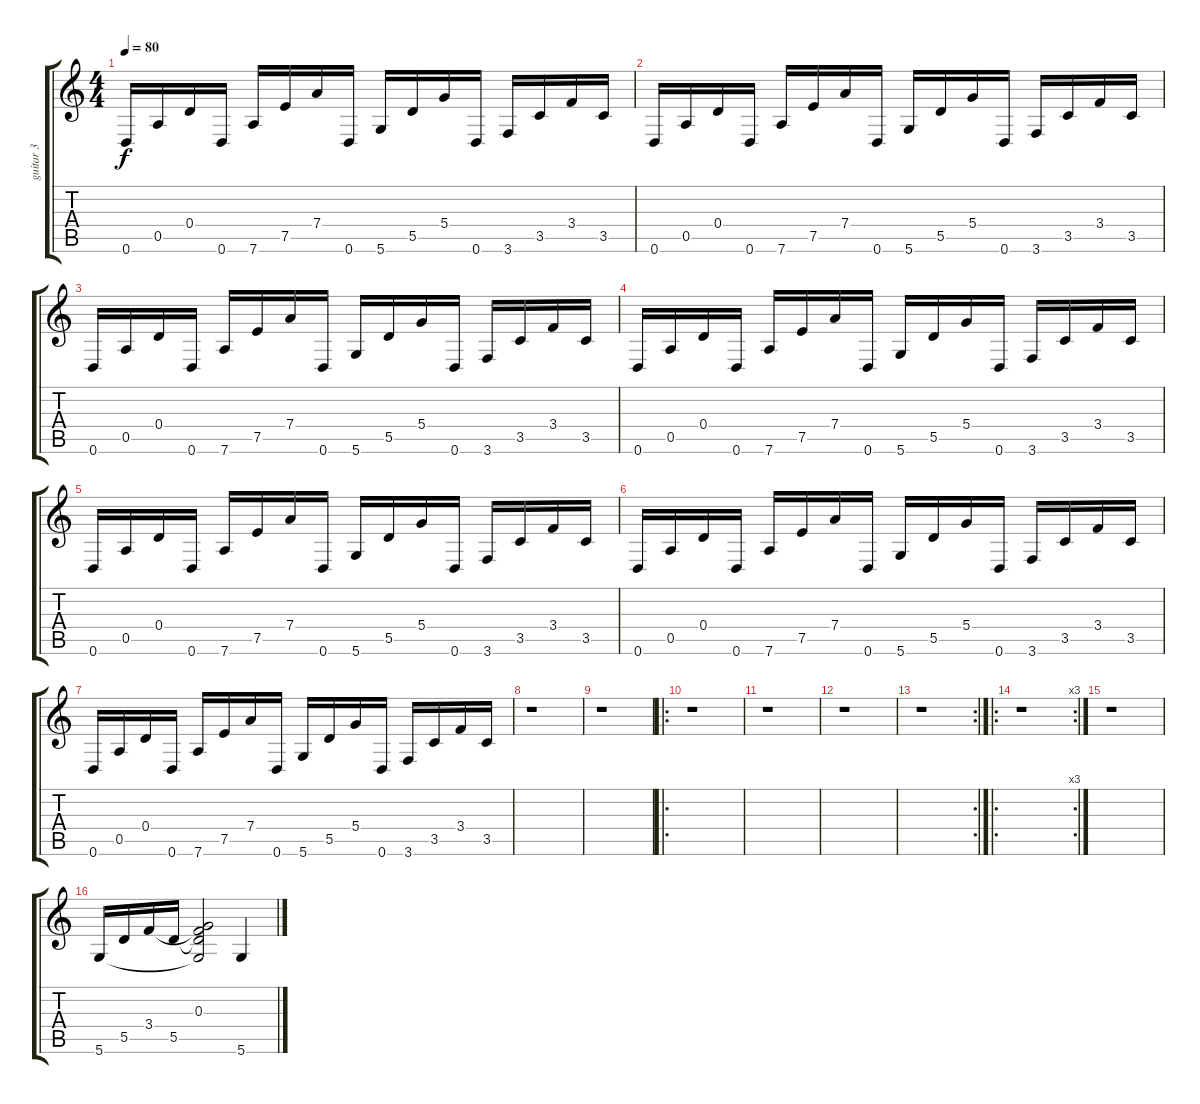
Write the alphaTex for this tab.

\track ("guitar 3" "guitar 3") {instrument electricguitarjazz}
\staff {score tabs}
\tuning (E4 B3 G3 D3 A2 D2) {hide}
\ts (4 4)
\tempo 80
\clef g2
\ks c
0.6.16{dy f} 0.5.16 0.4.16 0.6.16 7.6.16 7.5.16 7.4.16 0.6.16 5.6.16 5.5.16 5.4.16 0.6.16 3.6.16 3.5.16 3.4.16 3.5.16 |
0.6.16 0.5.16 0.4.16 0.6.16 7.6.16 7.5.16 7.4.16 0.6.16 5.6.16 5.5.16 5.4.16 0.6.16 3.6.16 3.5.16 3.4.16 3.5.16 |
0.6.16 0.5.16 0.4.16 0.6.16 7.6.16 7.5.16 7.4.16 0.6.16 5.6.16 5.5.16 5.4.16 0.6.16 3.6.16 3.5.16 3.4.16 3.5.16 |
0.6.16 0.5.16 0.4.16 0.6.16 7.6.16 7.5.16 7.4.16 0.6.16 5.6.16 5.5.16 5.4.16 0.6.16 3.6.16 3.5.16 3.4.16 3.5.16 |
0.6.16 0.5.16 0.4.16 0.6.16 7.6.16 7.5.16 7.4.16 0.6.16 5.6.16 5.5.16 5.4.16 0.6.16 3.6.16 3.5.16 3.4.16 3.5.16 |
0.6.16 0.5.16 0.4.16 0.6.16 7.6.16 7.5.16 7.4.16 0.6.16 5.6.16 5.5.16 5.4.16 0.6.16 3.6.16 3.5.16 3.4.16 3.5.16 |
0.6.16 0.5.16 0.4.16 0.6.16 7.6.16 7.5.16 7.4.16 0.6.16 5.6.16 5.5.16 5.4.16 0.6.16 3.6.16 3.5.16 3.4.16 3.5.16 |
r.1 |
r.1 |
\ro
r.1 |
r.1 |
r.1 |
\rc 2
r.1 |
\ro
\rc 3
r.1 |
r.1 |
5.6.16 5.5.16 3.4.16 5.5.16 (0.3 3.4{t} 5.5{t} 5.6{t}).2 5.6{ss}.4
